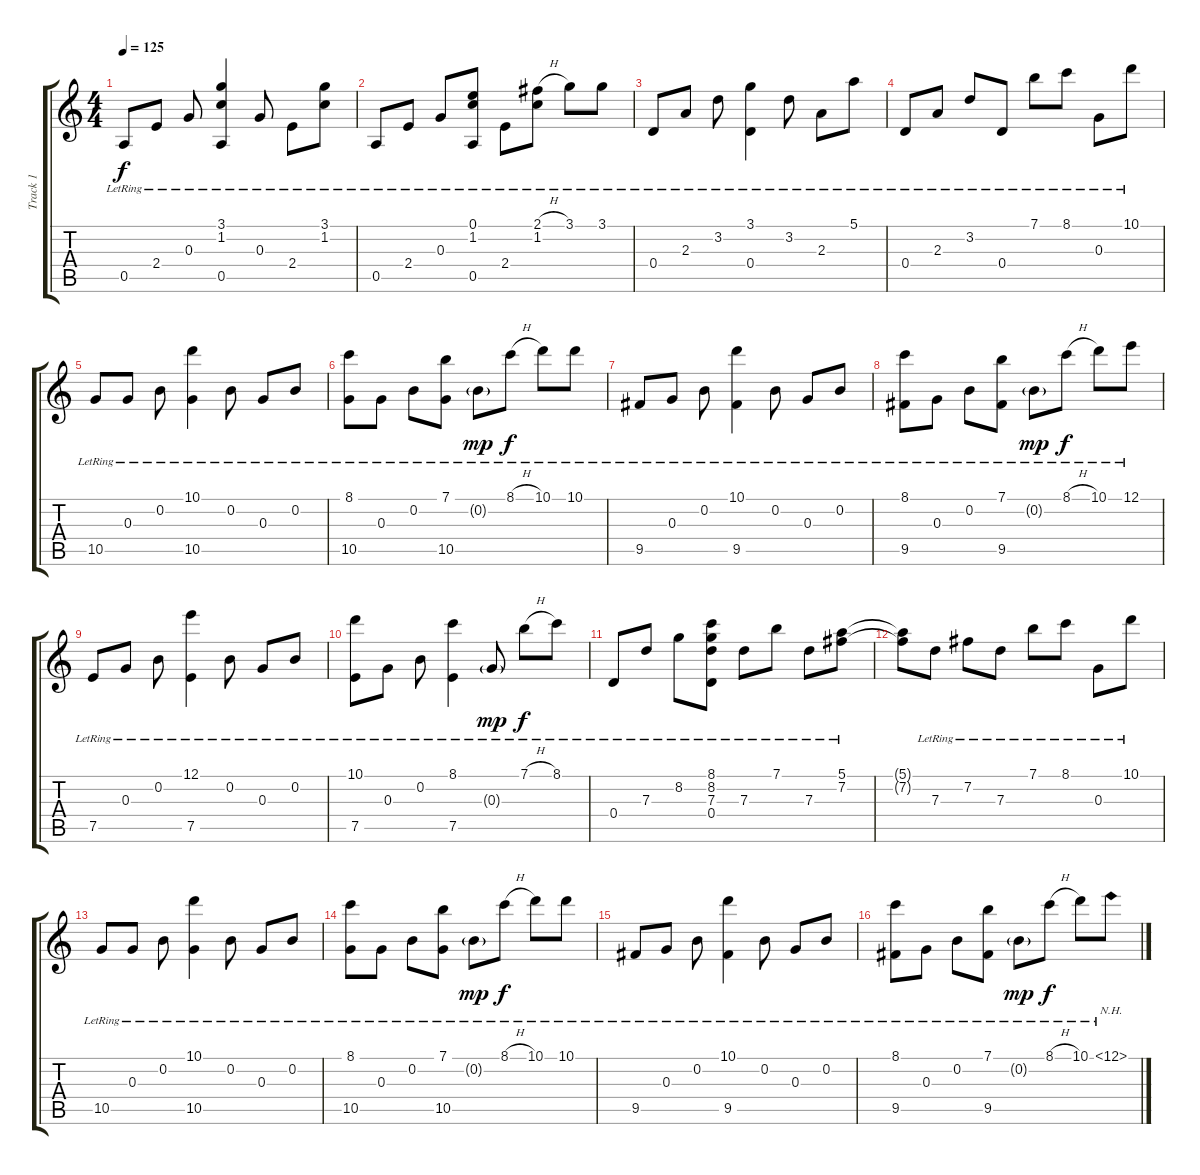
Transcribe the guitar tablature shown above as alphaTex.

\track ("Track 1" "Track 1") {instrument acousticguitarsteel}
\staff {score tabs}
\tuning (E4 B3 G3 D3 A2 E2) {hide}
\ts (4 4)
\tempo 125
\clef g2
\ks c
0.5{lr}.8{dy f} 2.4{lr}.8 0.3{lr}.8 (3.1{lr} 1.2{lr} 0.5{lr}).4 0.3{lr}.8 2.4{lr}.8 (3.1{lr} 1.2{lr}).8 |
0.5{lr}.8 2.4{lr}.8 0.3{lr}.8 (0.1{lr} 1.2{lr} 0.5{lr}).8 2.4{lr}.8 (2.1{h lr} 1.2{lr}).8 3.1{lr}.8 3.1{lr}.8 |
0.4{lr}.8 2.3{lr}.8 3.2{lr}.8 (3.1{lr} 0.4{lr}).4 3.2{lr}.8 2.3{lr}.8 5.1{lr}.8 |
0.4{lr}.8 2.3{lr}.8 3.2{lr}.8 0.4{lr}.8 7.1{lr}.8 8.1{lr}.8 0.3{lr}.8 10.1{lr}.8 |
10.5{lr}.8 0.3{lr}.8 0.2{lr}.8 (10.1{lr} 10.5{lr}).4 0.2{lr}.8 0.3{lr}.8 0.2{lr}.8 |
(8.1{lr} 10.5{lr}).8 0.3{lr}.8 0.2{lr}.8 (7.1{lr} 10.5{lr}).8 0.2{g lr}.8{dy mp} 8.1{h lr}.8{dy f} 10.1{lr}.8 10.1{lr}.8 |
9.5{lr}.8 0.3{lr}.8 0.2{lr}.8 (10.1{lr} 9.5{lr}).4 0.2{lr}.8 0.3{lr}.8 0.2{lr}.8 |
(8.1{lr} 9.5{lr}).8 0.3{lr}.8 0.2{lr}.8 (7.1{lr} 9.5{lr}).8 0.2{g lr}.8{dy mp} 8.1{h lr}.8{dy f} 10.1{lr}.8 12.1{lr}.8 |
7.5{lr}.8 0.3{lr}.8 0.2{lr}.8 (12.1{lr} 7.5{lr}).4 0.2{lr}.8 0.3{lr}.8 0.2{lr}.8 |
(10.1{lr} 7.5{lr}).8 0.3{lr}.8 0.2{lr}.8 (8.1{lr} 7.5{lr}).4 0.3{g lr}.8{dy mp} 7.1{h lr}.8{dy f} 8.1{lr}.8 |
0.4{lr}.8 7.3{lr}.8 8.2{lr}.8 (8.1{lr} 8.2{lr} 7.3{lr} 0.4{lr}).8 7.3{lr}.8 7.1{lr}.8 7.3{lr}.8 (5.1{lr} 7.2{lr}).8 |
(5.1{t} 7.2{t}).8 7.3{lr}.8 7.2{lr}.8 7.3{lr}.8 7.1{lr}.8 8.1{lr}.8 0.3{lr}.8 10.1{lr}.8 |
10.5{lr}.8 0.3{lr}.8 0.2{lr}.8 (10.1{lr} 10.5{lr}).4 0.2{lr}.8 0.3{lr}.8 0.2{lr}.8 |
(8.1{lr} 10.5{lr}).8 0.3{lr}.8 0.2{lr}.8 (7.1{lr} 10.5{lr}).8 0.2{g lr}.8{dy mp} 8.1{h lr}.8{dy f} 10.1{lr}.8 10.1{lr}.8 |
9.5{lr}.8 0.3{lr}.8 0.2{lr}.8 (10.1{lr} 9.5{lr}).4 0.2{lr}.8 0.3{lr}.8 0.2{lr}.8 |
(8.1{lr} 9.5{lr}).8 0.3{lr}.8 0.2{lr}.8 (7.1{lr} 9.5{lr}).8 0.2{g lr}.8{dy mp} 8.1{h lr}.8{dy f} 10.1{lr}.8 12.1{nh lr}.8
